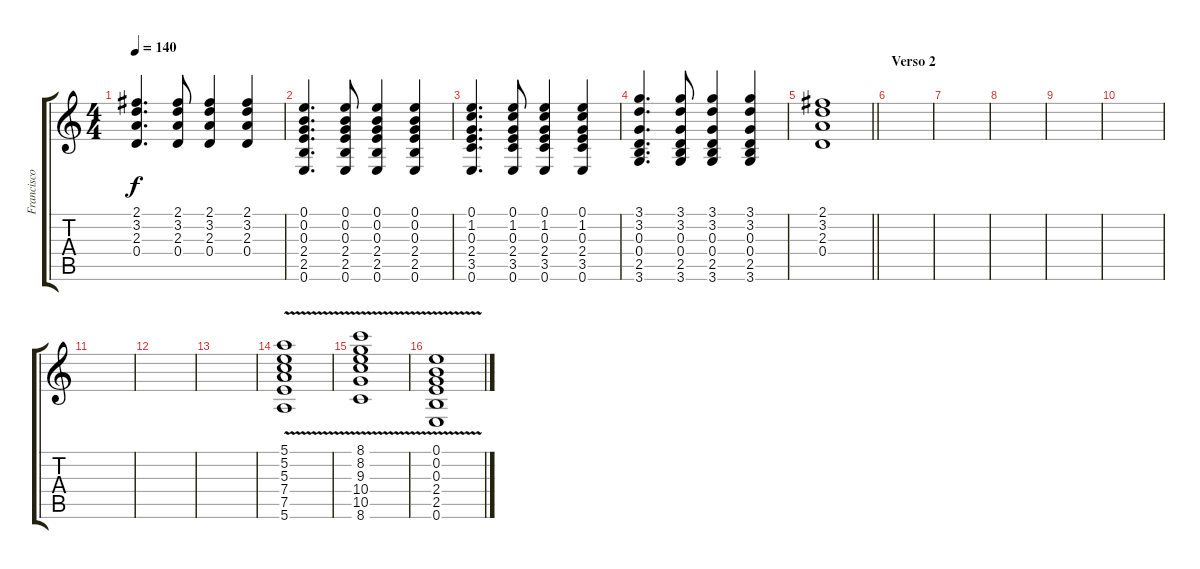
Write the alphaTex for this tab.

\track ("Francisco Durán" "Francisco ") {instrument overdrivenguitar}
\staff {score tabs}
\tuning (E4 B3 G3 D3 A2 E2) {hide}
\ts (4 4)
\tempo 140
\clef g2
\ks c
(2.1 3.2 2.3 0.4).4{d dy f} (2.1 3.2 2.3 0.4).8 (2.1 3.2 2.3 0.4).4 (2.1 3.2 2.3 0.4).4 |
(0.1 0.2 0.3 2.4 2.5 0.6).4{d} (0.1 0.2 0.3 2.4 2.5 0.6).8 (0.1 0.2 0.3 2.4 2.5 0.6).4 (0.1 0.2 0.3 2.4 2.5 0.6).4 |
(0.1 1.2 0.3 2.4 3.5 0.6).4{d} (0.1 1.2 0.3 2.4 3.5 0.6).8 (0.1 1.2 0.3 2.4 3.5 0.6).4 (0.1 1.2 0.3 2.4 3.5 0.6).4 |
(3.1 3.2 0.3 0.4 2.5 3.6).4{d} (3.1 3.2 0.3 0.4 2.5 3.6).8 (3.1 3.2 0.3 0.4 2.5 3.6).4 (3.1 3.2 0.3 0.4 2.5 3.6).4 |
\barLineRight lightlight
(2.1 3.2 2.3 0.4).1 |
\section ("" "Verso 2")
|
|
|
|
|
|
|
|
(5.1{v} 5.2{v} 5.3{v} 7.4{v} 7.5{v} 5.6{v}).1 |
(8.1{v} 8.2{v} 9.3{v} 10.4{v} 10.5{v} 8.6{v}).1 |
(0.1{v} 0.2{v} 0.3{v} 2.4 2.5{v} 0.6{v}).1
